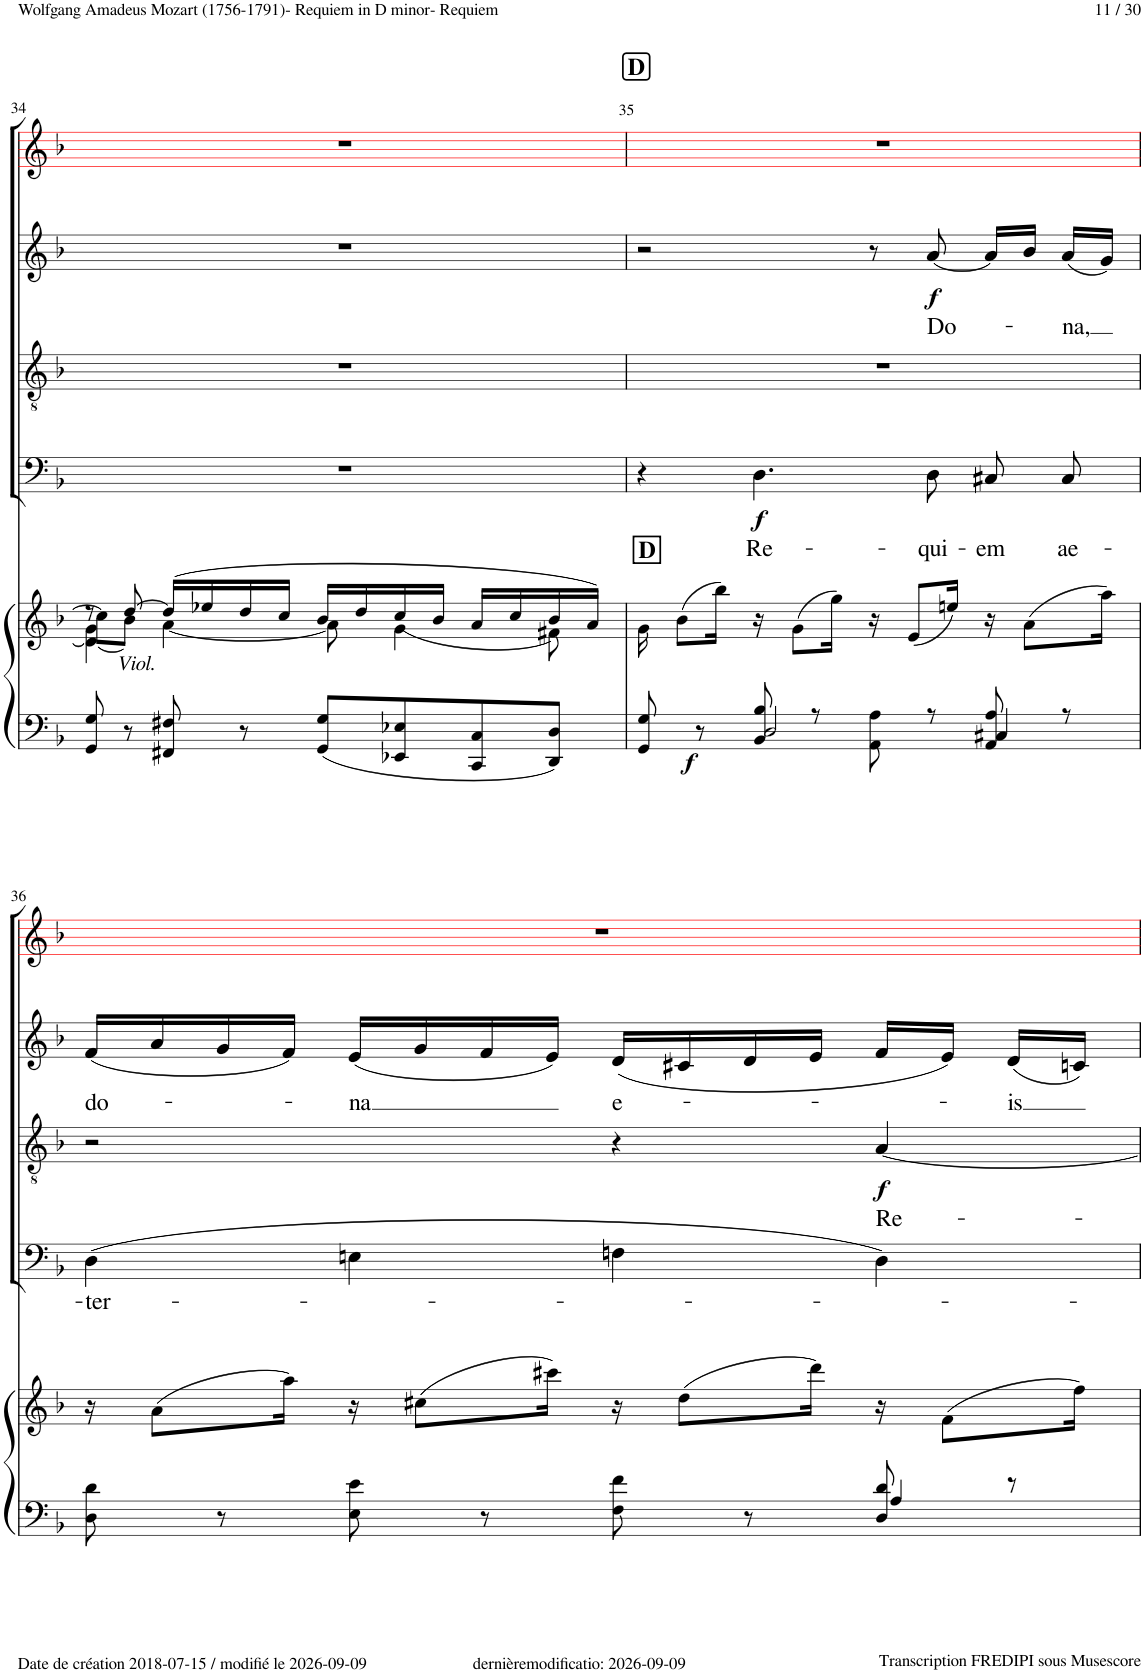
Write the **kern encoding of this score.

**kern	**kern	**dynam	**kern	**text	**dynam	**kern	**text	**dynam	**kern	**text	**dynam	**kern
*part5	*part5	*part5	*part4	*part4	*part4	*part3	*part3	*part3	*part2	*part2	*part2	*part1
*staff6	*staff5	*staff5/6	*staff4	*staff4	*staff4	*staff3	*staff3	*staff3	*staff2	*staff2	*staff2	*staff1
*I"Piano	*	*	*I"Basso Chorus	*	*	*I"Tenor Chorus	*	*	*I"Alto Chorus	*	*	*I"Soprano Chorus
*I'Pno	*	*	*I'Ch	*	*	*I'Ch	*	*	*I'Ch	*	*	*
!!LO:PB:g=z
*clefF4	*clefG2	*	*clefF4	*	*	*clefGv2	*	*	*clefG2	*	*	*clefG2
*	*	*	*	*	*	*	*	*	*	*	*	*ITrd1c2
*k[b-]	*k[b-]	*	*k[b-]	*	*	*k[b-]	*	*	*k[b-]	*	*	*k[b-]
*M4/4	*M4/4	*	*M4/4	*	*	*M4/4	*	*	*M4/4	*	*	*M4/4
*met(c)	*met(c)	*	*met(c)	*	*	*met(c)	*	*	*met(c)	*	*	*met(c)
=34	=34	=34	=34	=34	=34	=34	=34	=34	=34	=34	=34	=34
*	*^	*	*	*	*	*	*	*	*	*	*	*
*	*	*^	*	*	*	*	*	*	*	*	*	*	*
8GG/ 8G/	8r	4d\] 4g\	(8cc\L]	.	1r	.	.	1r	.	.	1r	.	.	1r
!	!LO:TX:b:i:t=Viol.	!	!	!	!	!	!	!	!	!	!	!	!	!
8r	[8dd/	.	8b-\J)	.	.	.	.	.	.	.	.	.	.	.
8FF#X/ 8F#X/	(16dd/LL]	2.ryy	[4a\	.	.	.	.	.	.	.	.	.	.	.
.	16ee-X/	.	.	.	.	.	.	.	.	.	.	.	.	.
8r	16dd/	.	.	.	.	.	.	.	.	.	.	.	.	.
.	16cc/JJ	.	.	.	.	.	.	.	.	.	.	.	.	.
8GG/ 8G/L	16b-/LL	.	8a\]	.	.	.	.	.	.	.	.	.	.	.
.	16dd/	.	.	.	.	.	.	.	.	.	.	.	.	.
8EE-X/ 8E-X/	16cc/	.	(4g\	.	.	.	.	.	.	.	.	.	.	.
.	16b-/JJ	.	.	.	.	.	.	.	.	.	.	.	.	.
8CC/ 8C/	16a/LL	.	.	.	.	.	.	.	.	.	.	.	.	.
.	16cc/	.	.	.	.	.	.	.	.	.	.	.	.	.
8DD/ 8D/J	16b-/	.	8f#X\)	.	.	.	.	.	.	.	.	.	.	.
.	16a/JJ)	.	.	.	.	.	.	.	.	.	.	.	.	.
*	*v	*v	*v	*	*	*	*	*	*	*	*	*	*	*
=35	=35	=35	=35	=35	=35	=35	=35	=35	=35	=35	=35	=35
*^	*	*	*	*	*	*	*	*	*	*	*	*
!	!	!LO:TX:a:B:t=D	!	!	!	!	!	!	!	!	!	!	!
8GG/ 8G/	4ryy	16g\	.	4r	.	.	1r	.	.	2r	.	.	1r
.	.	(8b-\L	.	.	.	.	.	.	.	.	.	.	.
!	!	!	!LO:DY:b=2	!	!	!	!	!	!	!	!	!	!
8r	.	.	f	.	.	.	.	.	.	.	.	.	.
.	.	16bb-\Jk)	.	.	.	.	.	.	.	.	.	.	.
!	!	!	!	!	!LO:LY:b	!LO:DY:b	!	!	!	!	!	!	!
8BB-/ 8B-/	2D/	16r	.	4.D!\	Re-	f	.	.	.	.	.	.	.
.	.	(8g\L	.	.	.	.	.	.	.	.	.	.	.
8r	.	.	.	.	.	.	.	.	.	.	.	.	.
.	.	16gg\Jk)	.	.	.	.	.	.	.	.	.	.	.
8AA\ 8A\	.	16r	.	.	.	.	.	.	.	8r	.	.	.
.	.	(8e/L	.	.	.	.	.	.	.	.	.	.	.
!	!	!	!	!	!LO:LY:b	!	!	!	!	!	!LO:LY:b	!LO:DY:b	!
8r	.	.	.	8D!\	-qui-	.	.	.	.	[8a!/	Do-	f	.
.	.	16een/Jk)	.	.	.	.	.	.	.	.	.	.	.
!	!	!	!	!	!LO:LY:b	!	!	!	!	!	!	!	!
8AA/ 8A/	4C#X/	16r	.	8C#X!/L	-em	.	.	.	.	16a!/LL]	.	.	.
.	.	(8a\L	.	.	.	.	.	.	.	16b-!/JJ	.	.	.
!	!	!	!	!	!LO:LY:b	!	!	!	!	!	!LO:LY:b	!	!
8r	.	.	.	8C#!/J	ae-	.	.	.	.	(16a!/LL	-na,	.	.
.	.	16aa\Jk)	.	.	.	.	.	.	.	16g!/JJ)	.	.	.
!!LO:LB:g=z
=36	=36	=36	=36	=36	=36	=36	=36	=36	=36	=36	=36	=36	=36
!	!	!	!	!	!LO:LY:b	!	!	!	!	!	!LO:LY:b	!	!
8D\ 8d\	2.ryy	16r	.	(4D!\	-ter-	.	2r	.	.	(16f!/LL	do-	.	1r
.	.	(8a\L	.	.	.	.	.	.	.	16a!/	.	.	.
8r	.	.	.	.	.	.	.	.	.	16g!/	.	.	.
.	.	16aa\Jk)	.	.	.	.	.	.	.	16f!/JJ)	.	.	.
!	!	!	!	!	!	!	!	!	!	!	!LO:LY:b	!	!
8E\ 8e\	.	16r	.	4En!\	.	.	.	.	.	(16e!/LL	-na	.	.
.	.	(8cc#X\L	.	.	.	.	.	.	.	16g!/	.	.	.
8r	.	.	.	.	.	.	.	.	.	16f!/	.	.	.
.	.	16ccc#X\Jk)	.	.	.	.	.	.	.	16e!/JJ)	.	.	.
!	!	!	!	!	!	!	!	!	!	!	!LO:LY:b	!	!
8F\ 8f\	.	16r	.	4Fn!\	.	.	4r	.	.	(16d!/LL	e-	.	.
.	.	(8dd\L	.	.	.	.	.	.	.	16c#X!/	.	.	.
8r	.	.	.	.	.	.	.	.	.	16d!/	.	.	.
.	.	16ddd\Jk)	.	.	.	.	.	.	.	16e!/JJ	.	.	.
!	!	!	!	!	!	!	!	!LO:LY:b	!LO:DY:b	!	!	!	!
8D/ 8d/	4A/	16r	.	4D!\)	.	.	[4A!/	Re-	f	16f!/LL	.	.	.
.	.	(8f\L	.	.	.	.	.	.	.	16e!/JJ)	.	.	.
!	!	!	!	!	!	!	!	!	!	!	!LO:LY:b	!	!
8r	.	.	.	.	.	.	.	.	.	(16d!/LL	-is	.	.
.	.	16ff\Jk)	.	.	.	.	.	.	.	16cn!/JJ)	.	.	.
*v	*v	*	*	*	*	*	*	*	*	*	*	*	*
=	=	=	=	=	=	=	=	=	=	=	=	=
*-	*-	*-	*-	*-	*-	*-	*-	*-	*-	*-	*-	*-
